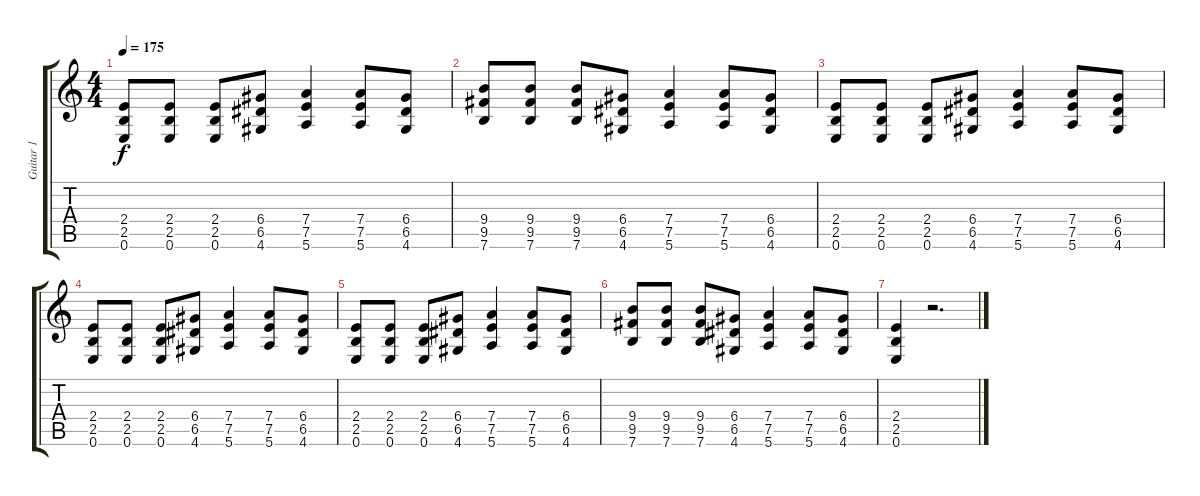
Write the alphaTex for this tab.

\track ("Guitar 1" "Guitar 1") {instrument overdrivenguitar}
\staff {score tabs}
\tuning (E4 B3 G3 D3 A2 E2) {hide}
\ts (4 4)
\tempo 175
\clef g2
\ks c
(2.4 2.5 0.6).8{dy f} (2.4 2.5 0.6).8 (2.4 2.5 0.6).8 (6.4 6.5 4.6).8 (7.4 7.5 5.6).4 (7.4 7.5 5.6).8 (6.4 6.5 4.6).8 |
(9.4 9.5 7.6).8 (9.4 9.5 7.6).8 (9.4 9.5 7.6).8 (6.4 6.5 4.6).8 (7.4 7.5 5.6).4 (7.4 7.5 5.6).8 (6.4 6.5 4.6).8 |
(2.4 2.5 0.6).8 (2.4 2.5 0.6).8 (2.4 2.5 0.6).8 (6.4 6.5 4.6).8 (7.4 7.5 5.6).4 (7.4 7.5 5.6).8 (6.4 6.5 4.6).8 |
(2.4 2.5 0.6).8 (2.4 2.5 0.6).8 (2.4 2.5 0.6).8 (6.4 6.5 4.6).8 (7.4 7.5 5.6).4 (7.4 7.5 5.6).8 (6.4 6.5 4.6).8 |
(2.4 2.5 0.6).8 (2.4 2.5 0.6).8 (2.4 2.5 0.6).8 (6.4 6.5 4.6).8 (7.4 7.5 5.6).4 (7.4 7.5 5.6).8 (6.4 6.5 4.6).8 |
(9.4 9.5 7.6).8 (9.4 9.5 7.6).8 (9.4 9.5 7.6).8 (6.4 6.5 4.6).8 (7.4 7.5 5.6).4 (7.4 7.5 5.6).8 (6.4 6.5 4.6).8 |
(2.4 2.5 0.6).4 r.2{d}
